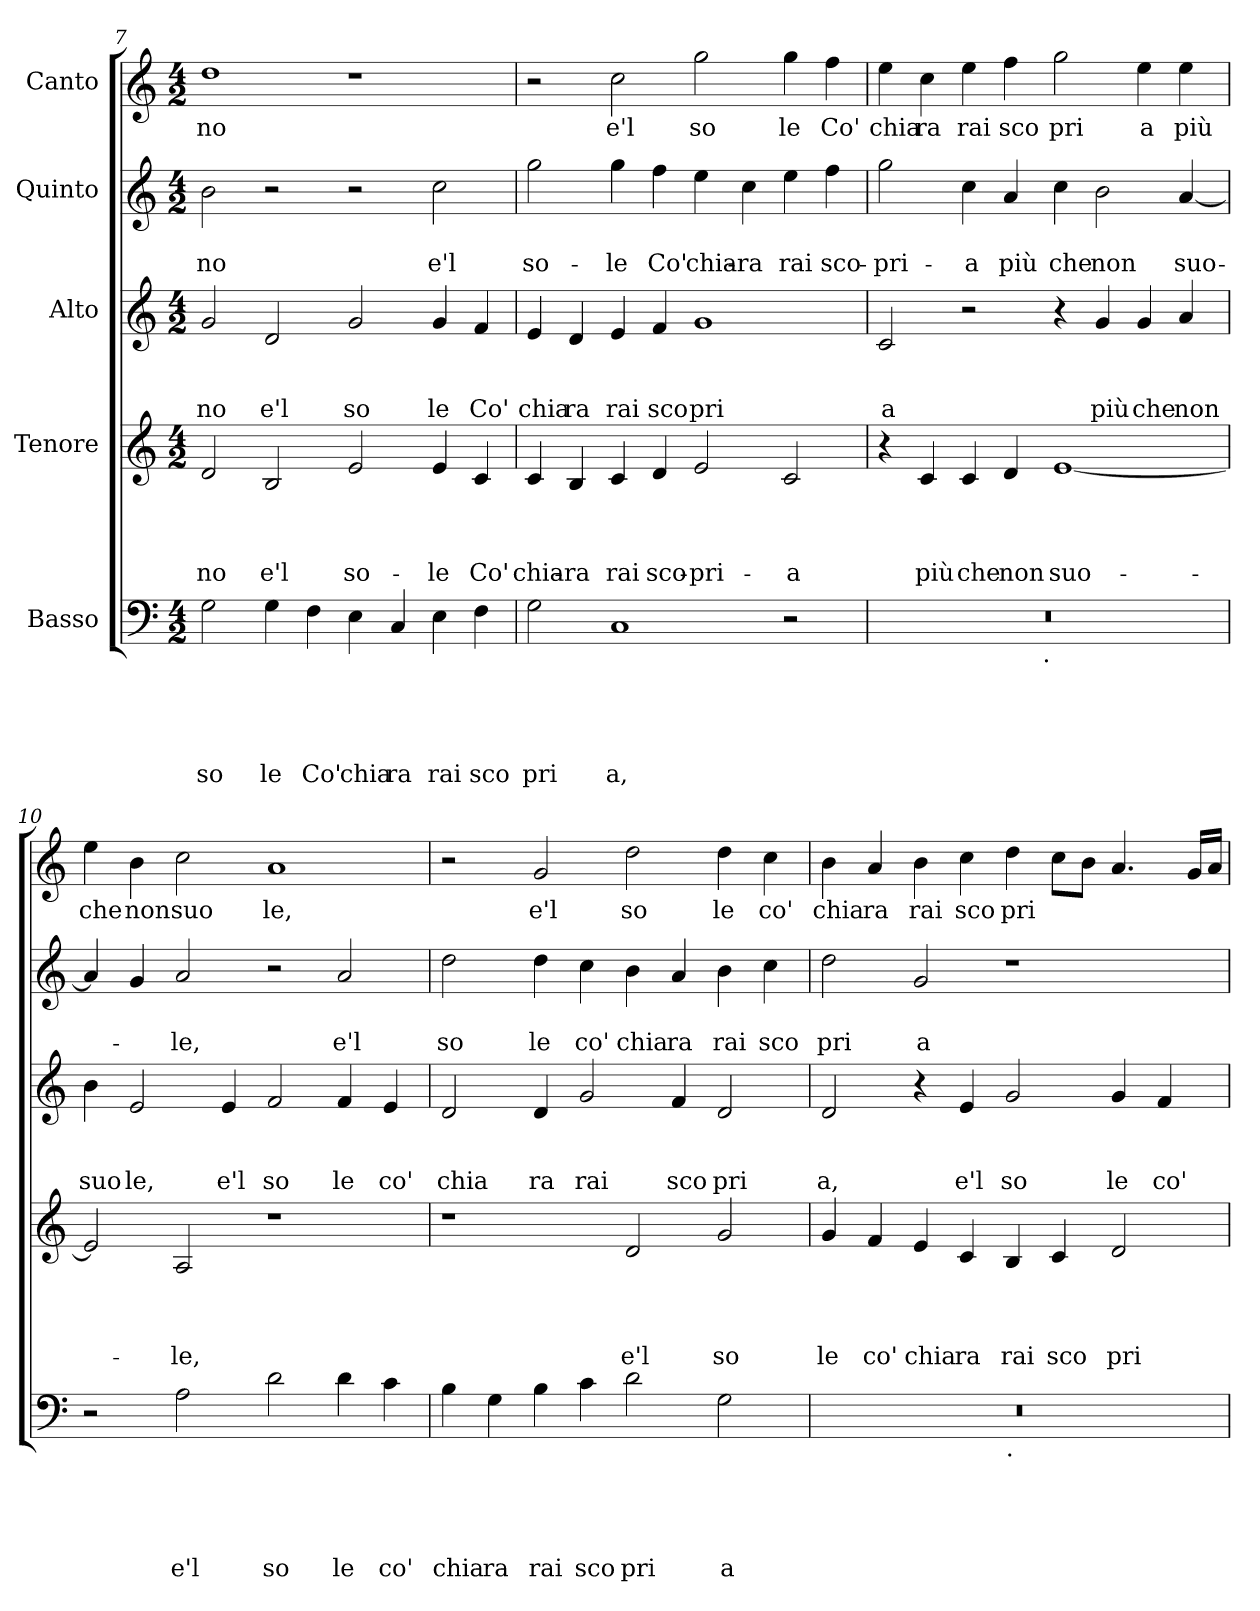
**kern	**text	**text	**text	**text	**text	**kern	**text	**text	**text	**text	**kern	**text	**text	**text	**kern	**text	**text	**kern	**text
*part5	*part5	*part5	*part5	*part5	*part5	*part4	*part4	*part4	*part4	*part4	*part3	*part3	*part3	*part3	*part2	*part2	*part2	*part1	*part1
*staff5	*staff5	*staff5	*staff5	*staff5	*staff5	*staff4	*staff4	*staff4	*staff4	*staff4	*staff3	*staff3	*staff3	*staff3	*staff2	*staff2	*staff2	*staff1	*staff1
*I"Basso	*	*	*	*	*	*I"Tenore	*	*	*	*	*I"Alto	*	*	*	*I"Quinto	*	*	*I"Canto	*
*clefF4	*	*	*	*	*	*clefG2	*	*	*	*	*clefG2	*	*	*	*clefG2	*	*	*clefG2	*
*k[]	*	*	*	*	*	*k[]	*	*	*	*	*k[]	*	*	*	*k[]	*	*	*k[]	*
*C:	*	*	*	*	*	*C:	*	*	*	*	*C:	*	*	*	*C:	*	*	*C:	*
*M4/2	*	*	*	*	*	*M4/2	*	*	*	*	*M4/2	*	*	*	*M4/2	*	*	*M4/2	*
=7	=7	=7	=7	=7	=7	=7	=7	=7	=7	=7	=7	=7	=7	=7	=7	=7	=7	=7	=7
!	!	!	!	!	!LO:LY:b	!	!	!	!	!LO:LY:b	!	!	!	!LO:LY:b	!	!	!LO:LY:b	!	!LO:LY:b
2G\	.	.	.	.	so	2d/	.	.	.	-no	2g/	.	.	no	2b\	.	-no	1dd	no
!	!	!	!	!	!LO:LY:b	!	!	!	!	!LO:LY:b	!	!	!	!LO:LY:b	!	!	!	!	!
4G\	.	.	.	.	le	2B/	.	.	.	e'l	2d/	.	.	e'l	2r	.	.	.	.
!	!	!	!	!	!LO:LY:b	!	!	!	!	!	!	!	!	!	!	!	!	!	!
4F\	.	.	.	.	Co'	.	.	.	.	.	.	.	.	.	.	.	.	.	.
!	!	!	!	!	!LO:LY:b	!	!	!	!	!LO:LY:b	!	!	!	!LO:LY:b	!	!	!	!	!
4E\	.	.	.	.	chia	2e/	.	.	.	so-	2g/	.	.	so	2r	.	.	1r	.
!	!	!	!	!	!LO:LY:b	!	!	!	!	!	!	!	!	!	!	!	!	!	!
4C/	.	.	.	.	ra	.	.	.	.	.	.	.	.	.	.	.	.	.	.
!	!	!	!	!	!LO:LY:b	!	!	!	!	!LO:LY:b	!	!	!	!LO:LY:b	!	!	!LO:LY:b	!	!
4E\	.	.	.	.	rai	4e/	.	.	.	-le	4g/	.	.	le	2cc\	.	e'l	.	.
!	!	!	!	!	!LO:LY:b	!	!	!	!	!LO:LY:b	!	!	!	!LO:LY:b	!	!	!	!	!
4F\	.	.	.	.	sco	4c/	.	.	.	Co'	4f/	.	.	Co'	.	.	.	.	.
=8	=8	=8	=8	=8	=8	=8	=8	=8	=8	=8	=8	=8	=8	=8	=8	=8	=8	=8	=8
!	!	!	!	!	!LO:LY:b	!	!	!	!	!LO:LY:b	!	!	!	!LO:LY:b	!	!	!LO:LY:b	!	!
2G\	.	.	.	.	pri	4c/	.	.	.	chia-	4e/	.	.	chia	2gg\	.	so-	2r	.
!	!	!	!	!	!	!	!	!	!	!LO:LY:b	!	!	!	!LO:LY:b	!	!	!	!	!
.	.	.	.	.	.	4B/	.	.	.	-ra	4d/	.	.	ra	.	.	.	.	.
!	!	!	!	!	!LO:LY:b	!	!	!	!	!LO:LY:b	!	!	!	!LO:LY:b	!	!	!LO:LY:b	!	!LO:LY:b
1C	.	.	.	.	a,	4c/	.	.	.	rai	4e/	.	.	rai	4gg\	.	-le	2cc\	e'l
!	!	!	!	!	!	!	!	!	!	!LO:LY:b	!	!	!	!LO:LY:b	!	!	!LO:LY:b	!	!
.	.	.	.	.	.	4d/	.	.	.	sco-	4f/	.	.	sco	4ff\	.	Co'	.	.
!	!	!	!	!	!	!	!	!	!	!LO:LY:b	!	!	!	!LO:LY:b	!	!	!LO:LY:b	!	!LO:LY:b
.	.	.	.	.	.	2e/	.	.	.	-pri-	1g	.	.	pri	4ee\	.	chia-	2gg\	so
!	!	!	!	!	!	!	!	!	!	!	!	!	!	!	!	!	!LO:LY:b	!	!
.	.	.	.	.	.	.	.	.	.	.	.	.	.	.	4cc\	.	-ra	.	.
!	!	!	!	!	!	!	!	!	!	!LO:LY:b	!	!	!	!	!	!	!LO:LY:b	!	!LO:LY:b
2r	.	.	.	.	.	2c/	.	.	.	-a	.	.	.	.	4ee\	.	rai	4gg\	le
!	!	!	!	!	!	!	!	!	!	!	!	!	!	!	!	!	!LO:LY:b	!	!LO:LY:b
.	.	.	.	.	.	.	.	.	.	.	.	.	.	.	4ff\	.	sco-	4ff\	Co'
=9	=9	=9	=9	=9	=9	=9	=9	=9	=9	=9	=9	=9	=9	=9	=9	=9	=9	=9	=9
!	!	!	!	!	!	!	!	!	!	!	!	!	!	!LO:LY:b	!	!	!LO:LY:b	!	!LO:LY:b
*^	*	*	*	*	*	*	*	*	*	*	*	*	*	*	*	*	*	*	*
0r	2ryy	.	.	.	.	.	4r	.	.	.	.	2c/	.	.	a	2gg\	.	-pri-	4ee\	chia
!	!	!	!	!	!	!	!	!	!	!	!LO:LY:b	!	!	!	!	!	!	!	!	!LO:LY:b
.	.	.	.	.	.	.	4c/	.	.	.	più	.	.	.	.	.	.	.	4cc\	ra
!	!	!	!	!	!	!	!	!	!	!	!LO:LY:b	!	!	!	!	!	!	!LO:LY:b	!	!LO:LY:b
.	4...ryy	.	.	.	.	.	4c/	.	.	.	che	2r	.	.	.	4cc\	.	-a	4ee\	rai
!	!	!	!	!	!	!	!	!	!	!	!LO:LY:b	!	!	!	!	!	!	!LO:LY:b	!	!LO:LY:b
.	.	.	.	.	.	.	4d/	.	.	.	non	.	.	.	.	4a/	.	più	4ff\	sco
!	!LO:TX:b:t=.	!	!	!	!	!	!	!	!	!	!	!	!	!	!	!	!	!	!	!
.	1ryy	.	.	.	.	.	.	.	.	.	.	.	.	.	.	.	.	.	.	.
!	!	!	!	!	!	!	!	!	!	!	!LO:LY:b	!	!	!	!	!	!	!LO:LY:b	!	!LO:LY:b
.	.	.	.	.	.	.	[<1e	.	.	.	suo-	4r	.	.	.	4cc\	.	che	2gg\	pri
!	!	!	!	!	!	!	!	!	!	!	!	!	!	!	!LO:LY:b	!	!	!LO:LY:b	!	!
.	.	.	.	.	.	.	.	.	.	.	.	4g/	.	.	più	2b\	.	non	.	.
!	!	!	!	!	!	!	!	!	!	!	!	!	!	!	!LO:LY:b	!	!	!	!	!LO:LY:b
.	.	.	.	.	.	.	.	.	.	.	.	4g/	.	.	che	.	.	.	4ee\	a
!	!	!	!	!	!	!	!	!	!	!	!	!	!	!	!LO:LY:b	!	!	!LO:LY:b	!	!LO:LY:b
.	.	.	.	.	.	.	.	.	.	.	.	4a/	.	.	non	[<4a/	.	suo-	4ee\	più
.	32ryy	.	.	.	.	.	.	.	.	.	.	.	.	.	.	.	.	.	.	.
!!LO:LB:g=z
=10	=10	=10	=10	=10	=10	=10	=10	=10	=10	=10	=10	=10	=10	=10	=10	=10	=10	=10	=10	=10
!	!	!	!	!	!	!	!	!	!	!	!	!	!	!	!LO:LY:b	!	!	!	!	!LO:LY:b
*v	*v	*	*	*	*	*	*	*	*	*	*	*	*	*	*	*	*	*	*	*
2r	.	.	.	.	.	2e/]	.	.	.	.	4b\	.	.	suo	4a/]	.	.	4ee\	che
!	!	!	!	!	!	!	!	!	!	!	!	!	!	!LO:LY:b	!	!	!	!	!LO:LY:b
.	.	.	.	.	.	.	.	.	.	.	2e/	.	.	le,	4g/	.	.	4b\	non
!	!	!	!	!	!LO:LY:b	!	!	!	!	!LO:LY:b	!	!	!	!	!	!	!LO:LY:b	!	!LO:LY:b
2A\	.	.	.	.	e'l	2A/	.	.	.	-le,	.	.	.	.	2a/	.	-le,	2cc\	suo
!	!	!	!	!	!	!	!	!	!	!	!	!	!	!LO:LY:b	!	!	!	!	!
.	.	.	.	.	.	.	.	.	.	.	4e/	.	.	e'l	.	.	.	.	.
!	!	!	!	!	!LO:LY:b	!	!	!	!	!	!	!	!	!LO:LY:b	!	!	!	!	!LO:LY:b
2d\	.	.	.	.	so	1r	.	.	.	.	2f/	.	.	so	2r	.	.	1a	le,
!	!	!	!	!	!LO:LY:b	!	!	!	!	!	!	!	!	!LO:LY:b	!	!	!LO:LY:b	!	!
4d\	.	.	.	.	le	.	.	.	.	.	4f/	.	.	le	2a/	.	e'l	.	.
!	!	!	!	!	!LO:LY:b	!	!	!	!	!	!	!	!	!LO:LY:b	!	!	!	!	!
4c\	.	.	.	.	co'	.	.	.	.	.	4e/	.	.	co'	.	.	.	.	.
=11	=11	=11	=11	=11	=11	=11	=11	=11	=11	=11	=11	=11	=11	=11	=11	=11	=11	=11	=11
!	!	!	!	!	!LO:LY:b	!	!	!	!	!	!	!	!	!LO:LY:b	!	!	!LO:LY:b	!	!
4B\	.	.	.	.	chia	1r	.	.	.	.	2d/	.	.	chia	2dd\	.	so	2r	.
!	!	!	!	!	!LO:LY:b	!	!	!	!	!	!	!	!	!	!	!	!	!	!
4G\	.	.	.	.	ra	.	.	.	.	.	.	.	.	.	.	.	.	.	.
!	!	!	!	!	!LO:LY:b	!	!	!	!	!	!	!	!	!LO:LY:b	!	!	!LO:LY:b	!	!LO:LY:b
4B\	.	.	.	.	rai	.	.	.	.	.	4d/	.	.	ra	4dd\	.	le	2g/	e'l
!	!	!	!	!	!LO:LY:b	!	!	!	!	!	!	!	!	!LO:LY:b	!	!	!LO:LY:b	!	!
4c\	.	.	.	.	sco	.	.	.	.	.	2g/	.	.	rai	4cc\	.	co'	.	.
!	!	!	!	!	!LO:LY:b	!	!	!	!	!LO:LY:b	!	!	!	!	!	!	!LO:LY:b	!	!LO:LY:b
2d\	.	.	.	.	pri	2d/	.	.	.	e'l	.	.	.	.	4b\	.	chia	2dd\	so
!	!	!	!	!	!	!	!	!	!	!	!	!	!	!LO:LY:b	!	!	!LO:LY:b	!	!
.	.	.	.	.	.	.	.	.	.	.	4f/	.	.	sco	4a/	.	ra	.	.
!	!	!	!	!	!LO:LY:b	!	!	!	!	!LO:LY:b	!	!	!	!LO:LY:b	!	!	!LO:LY:b	!	!LO:LY:b
2G\	.	.	.	.	a	2g/	.	.	.	so	2d/	.	.	pri	4b\	.	rai	4dd\	le
!	!	!	!	!	!	!	!	!	!	!	!	!	!	!	!	!	!LO:LY:b	!	!LO:LY:b
.	.	.	.	.	.	.	.	.	.	.	.	.	.	.	4cc\	.	sco	4cc\	co'
=12	=12	=12	=12	=12	=12	=12	=12	=12	=12	=12	=12	=12	=12	=12	=12	=12	=12	=12	=12
!	!	!	!	!	!	!	!	!	!	!LO:LY:b	!	!	!	!LO:LY:b	!	!	!LO:LY:b	!	!LO:LY:b
*^	*	*	*	*	*	*	*	*	*	*	*	*	*	*	*	*	*	*	*
0r	1ryy	.	.	.	.	.	4g/	.	.	.	le	2d/	.	.	a,	2dd\	.	pri	4b\	chia
!	!	!	!	!	!	!	!	!	!	!	!LO:LY:b	!	!	!	!	!	!	!	!	!LO:LY:b
.	.	.	.	.	.	.	4f/	.	.	.	co'	.	.	.	.	.	.	.	4a/	ra
!	!	!	!	!	!	!	!	!	!	!	!LO:LY:b	!	!	!	!	!	!	!LO:LY:b	!	!LO:LY:b
.	.	.	.	.	.	.	4e/	.	.	.	chia	4r	.	.	.	2g/	.	a	4b\	rai
!	!	!	!	!	!	!	!	!	!	!	!LO:LY:b	!	!	!	!LO:LY:b	!	!	!	!	!LO:LY:b
.	.	.	.	.	.	.	4c/	.	.	.	ra	4e/	.	.	e'l	.	.	.	4cc\	sco
!	!LO:TX:b:t=.	!	!	!	!	!	!	!	!	!	!	!	!	!	!	!	!	!	!	!
!	!	!	!	!	!	!	!	!	!	!	!LO:LY:b	!	!	!	!LO:LY:b	!	!	!	!	!LO:LY:b
.	1ryy	.	.	.	.	.	4B/	.	.	.	rai	2g/	.	.	so	1r	.	.	4dd\	pri
!	!	!	!	!	!	!	!	!	!	!	!LO:LY:b	!	!	!	!	!	!	!	!	!
.	.	.	.	.	.	.	4c/	.	.	.	sco	.	.	.	.	.	.	.	8cc\L	.
.	.	.	.	.	.	.	.	.	.	.	.	.	.	.	.	.	.	.	8b\J	.
!	!	!	!	!	!	!	!	!	!	!	!LO:LY:b	!	!	!	!LO:LY:b	!	!	!	!	!
.	.	.	.	.	.	.	2d/	.	.	.	pri	4g/	.	.	le	.	.	.	4.a/	.
!	!	!	!	!	!	!	!	!	!	!	!	!	!	!	!LO:LY:b	!	!	!	!	!
.	.	.	.	.	.	.	.	.	.	.	.	4f/	.	.	co'	.	.	.	.	.
.	.	.	.	.	.	.	.	.	.	.	.	.	.	.	.	.	.	.	16g/LL	.
.	.	.	.	.	.	.	.	.	.	.	.	.	.	.	.	.	.	.	16a/JJ	.
*v	*v	*	*	*	*	*	*	*	*	*	*	*	*	*	*	*	*	*	*	*
=	=	=	=	=	=	=	=	=	=	=	=	=	=	=	=	=	=	=	=
*-	*-	*-	*-	*-	*-	*-	*-	*-	*-	*-	*-	*-	*-	*-	*-	*-	*-	*-	*-
